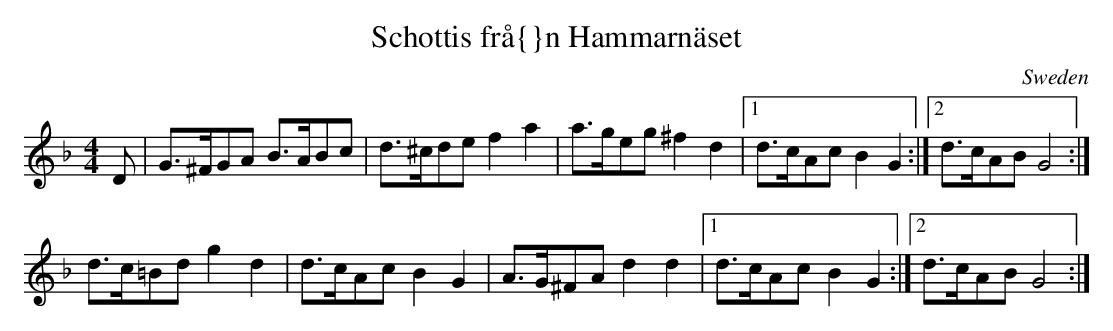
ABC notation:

X:1
T:Schottis fr\aa{}n Hammarnäset
O:Sweden
M:4/4
K:GDor
D|\
G>^FGA B>ABc | d>^cde f2a2 |\
a>geg ^f2d2 |1d>cAc B2G2:|2d>cAB G4:|
d>c=Bd g2d2 | d>cAc B2G2 |\
A>G^FA d2d2 |1d>cAc B2G2:|2d>cAB G4:|
